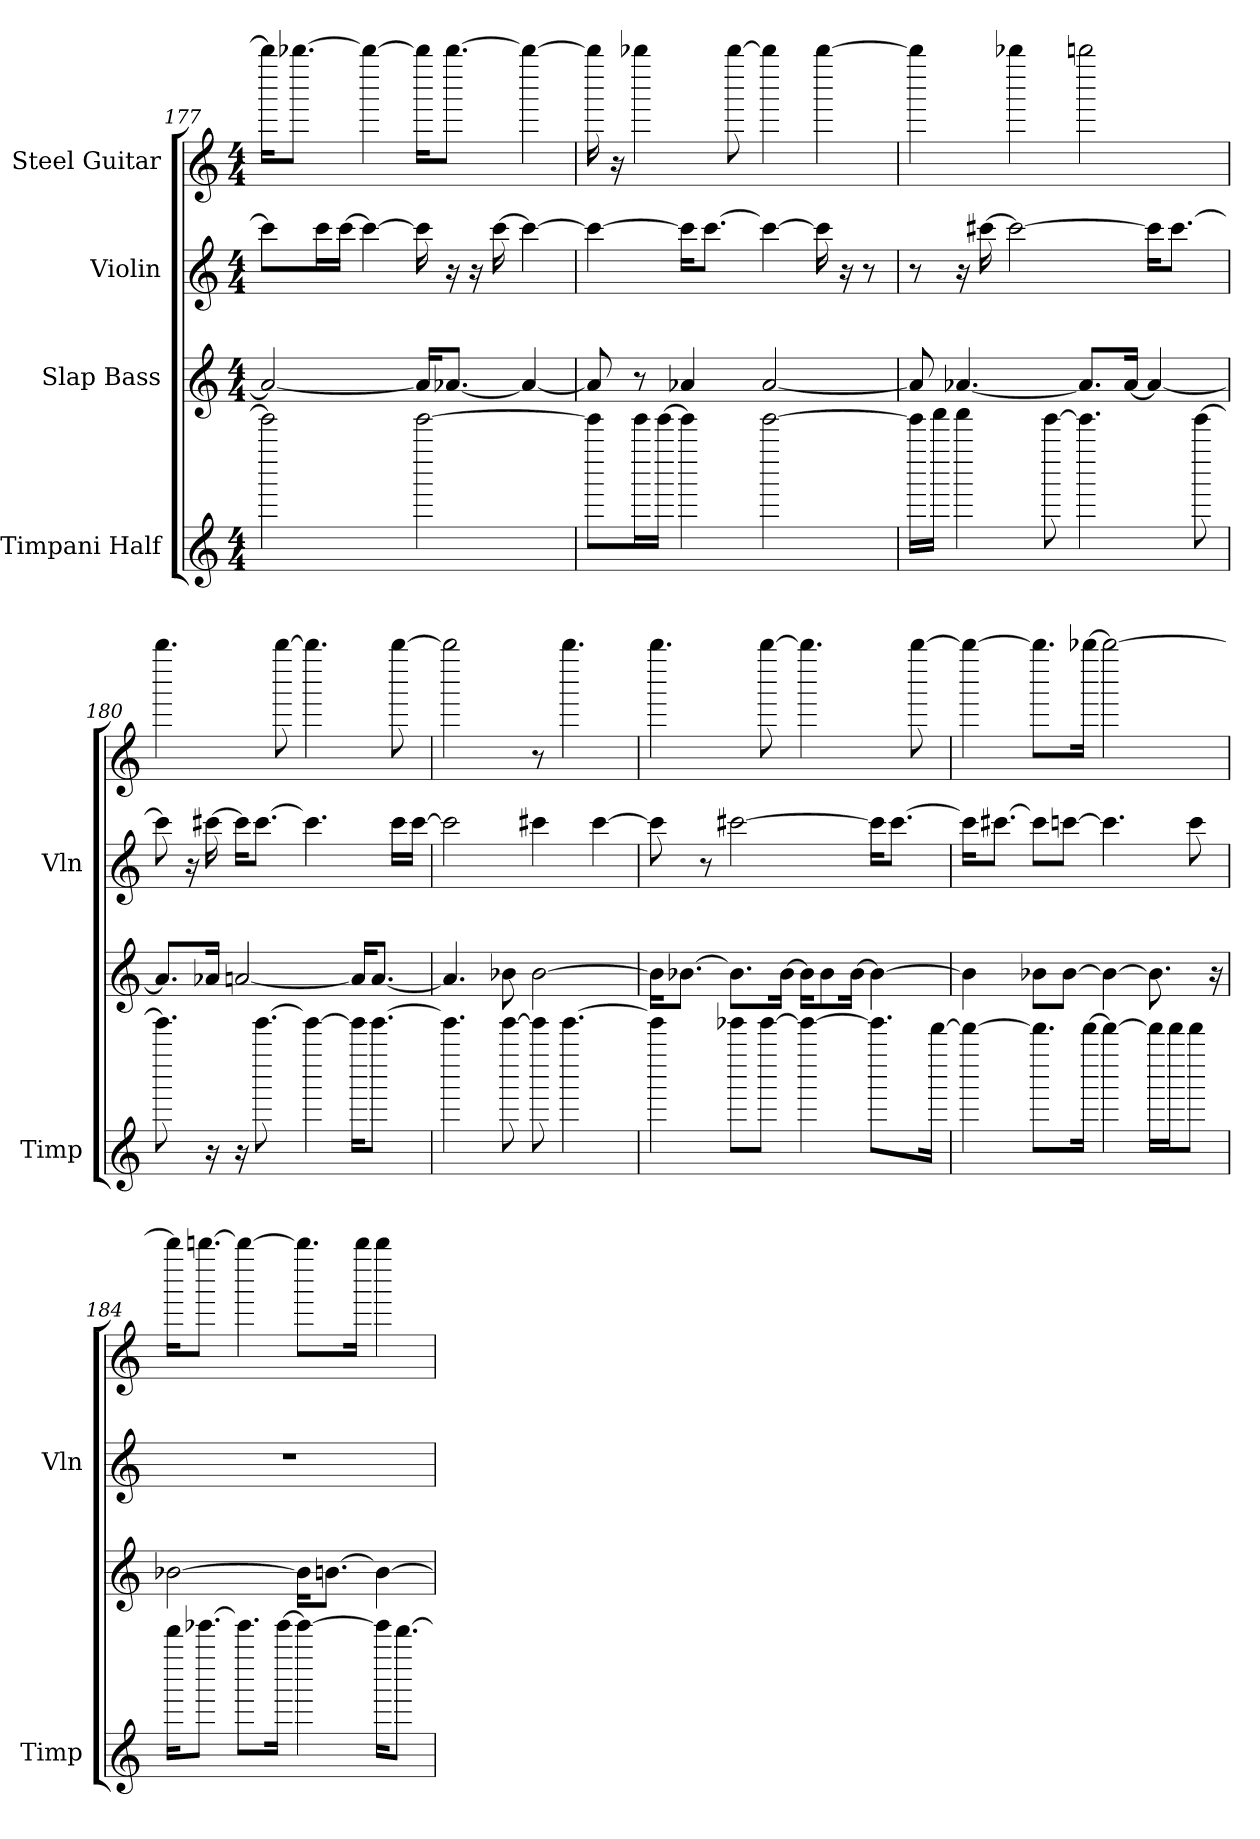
**kern	**kern	**kern	**kern
*part4	*part3	*part2	*part1
*staff4	*staff3	*staff2	*staff1
*I"Timpani Half	*I"Slap Bass	*I"Violin	*I"Steel Guitar
*I'Timp	*	*I'Vln	*
*clefG2	*clefG2	*clefG2	*clefG2
*M4/4	*M4/4	*M4/4	*M4/4
=177	=177	=177	=177
2eeeee]	2a_	8cccL]	16bbbb-KL]
.	.	.	[8.bbbb-J
.	.	16cccL	.
.	.	[16cccJJ	.
.	.	4ccc_	4bbbb-_
[2eeeee	16aKL]	16ccc]	16bbbb-KL]
.	[8.a-J	16r	[8.bbbb-J
.	.	16r	.
.	.	[16ccc	.
.	4a-_	4ccc_	4bbbb-_
=178	=178	=178	=178
8eeeeeL]	8a-]	4ccc_	16bbbb-]
.	.	.	16r
16eeeeeL	8r	.	4bbbb-
[16eeeeeJJ	.	.	.
4eeeee]	4a-	16cccKL]	.
.	.	[8.cccJ	.
.	.	.	[8bbbb-
[2eeeee	[2a-	4ccc_	4bbbb-]
.	.	16ccc]	[4bbbb-
.	.	16r	.
.	.	8r	.
=179	=179	=179	=179
16eeeeeLL]	8a-]	8r	4bbbb-]
16fffffJJ	.	.	.
4fffff	[4.a-	16r	.
.	.	[16ccc#	.
.	.	2ccc#_	4bbbb-
[8eeeee	.	.	.
4.eeeee]	8.a-L]	.	2bbbb
.	[16a-Jk	.	.
.	4a-_	16ccc#KL]	.
.	.	[8.ccc#J	.
[8eeeee	.	.	.
=180	=180	=180	=180
8.eeeee]	8.a-L]	8ccc#]	4.bbbb
.	.	16r	.
16r	16a-Jk	[16ccc#	.
16r	[2a	16ccc#KL]	.
[8.eeeee	.	[8.ccc#J	.
.	.	.	[8bbbb
4eeeee_	.	4.ccc#]	4.bbbb]
16eeeeeKL]	16aKL]	.	.
[8.eeeeeJ	[8.aJ	.	.
.	.	16ccc#LL	[8bbbb
.	.	[16ccc#JJ	.
=181	=181	=181	=181
4.eeeee]	4.a]	2ccc#]	2bbbb]
[8eeeee	8b-	.	.
8eeeee]	[2b-	4ccc#	8r
[4.eeeee	.	.	4.bbbb
.	.	[4ccc#	.
=182	=182	=182	=182
4eeeee]	16b-KL]	8ccc#]	4.bbbb
.	[8.b-J	.	.
.	.	8r	.
8eeeee-L	8.b-L]	[2ccc#	.
[8eeeee-J	.	.	[8bbbb
.	[16b-Jk	.	.
4eeeee-_	16b-KL]	.	4.bbbb]
.	8b-	.	.
.	[16b-Jk	.	.
8.eeeee-L]	4b-_	16ccc#KL]	.
.	.	[8.ccc#J	.
.	.	.	[8bbbb
[16dddddJk	.	.	.
=183	=183	=183	=183
4ddddd_	4b-]	16ccc#KL]	4bbbb_
.	.	[8.ccc#J	.
8.dddddL]	8b-L	8ccc#L]	8.bbbbL]
.	[8b-J	[8cccJ	.
[16dddddJk	.	.	[16bbbb-Jk
4ddddd_	4b-_	4.ccc]	2bbbb-_
16dddddLL]	8.b-]	.	.
16dddddJ	.	.	.
8dddddJ	.	8ccc	.
.	16r	.	.
=184	=184	=184	=184
16dddddKL	[2b-	1r	16bbbb-KL]
[8.eeeee-J	.	.	[8.bbbbJ
8.eeeee-L]	.	.	4bbbb_
[16eeeee-Jk	.	.	.
4eeeee-_	16b-KL]	.	8.bbbbL]
.	[8.bJ	.	.
.	.	.	16bbbbJk
16eeeee-KL]	4b_	.	4bbbb
[8.dddddJ	.	.	.
=	=	=	=
*-	*-	*-	*-
